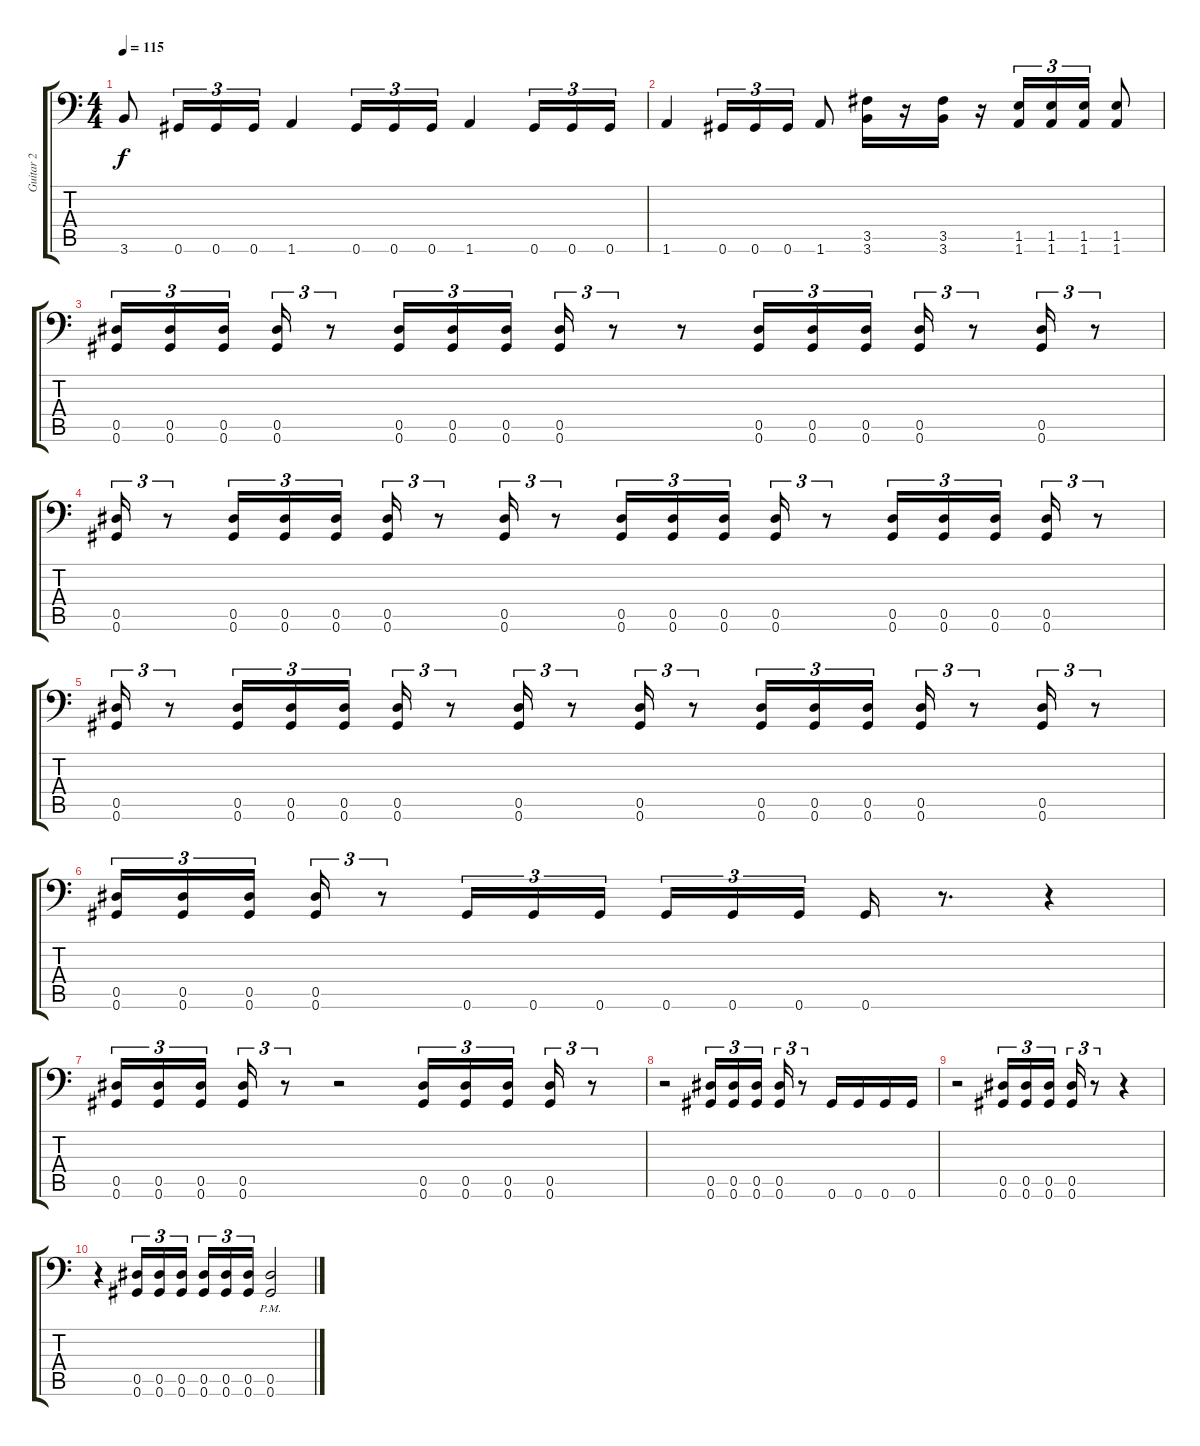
\track ("Guitar 2" "Guitar 2") {instrument distortionguitar}
\staff {score tabs}
\tuning (Bb3 F3 Db3 Ab2 Eb2 Ab1) {hide}
\ts (4 4)
\tempo 115
\clef f4
\ks c
3.6{t}.8{dy f} 0.6.16{tu (3 2)} 0.6.16{tu (3 2)} 0.6.16{tu (3 2)} 1.6.4 0.6.16{tu (3 2)} 0.6.16{tu (3 2)} 0.6.16{tu (3 2)} 1.6.4 0.6.16{tu (3 2)} 0.6.16{tu (3 2)} 0.6.16{tu (3 2)} |
1.6.4 0.6.16{tu (3 2)} 0.6.16{tu (3 2)} 0.6.16{tu (3 2)} 1.6.8 (3.5 3.6).16 r.16 (3.5 3.6).16 r.16 (1.5 1.6).16{tu (3 2)} (1.5 1.6).16{tu (3 2)} (1.5 1.6).16{tu (3 2)} (1.5 1.6).8 |
(0.5 0.6).16{tu (3 2)} (0.5 0.6).16{tu (3 2)} (0.5 0.6).16{tu (3 2)} (0.5 0.6).16{tu (3 2)} r.8{tu (3 2)} (0.5 0.6).16{tu (3 2)} (0.5 0.6).16{tu (3 2)} (0.5 0.6).16{tu (3 2)} (0.5 0.6).16{tu (3 2)} r.8{tu (3 2)} r.8 (0.5 0.6).16{tu (3 2)} (0.5 0.6).16{tu (3 2)} (0.5 0.6).16{tu (3 2)} (0.5 0.6).16{tu (3 2)} r.8{tu (3 2)} (0.5 0.6).16{tu (3 2)} r.8{tu (3 2)} |
(0.5 0.6).16{tu (3 2)} r.8{tu (3 2)} (0.5 0.6).16{tu (3 2)} (0.5 0.6).16{tu (3 2)} (0.5 0.6).16{tu (3 2)} (0.5 0.6).16{tu (3 2)} r.8{tu (3 2)} (0.5 0.6).16{tu (3 2)} r.8{tu (3 2)} (0.5 0.6).16{tu (3 2)} (0.5 0.6).16{tu (3 2)} (0.5 0.6).16{tu (3 2)} (0.5 0.6).16{tu (3 2)} r.8{tu (3 2)} (0.5 0.6).16{tu (3 2)} (0.5 0.6).16{tu (3 2)} (0.5 0.6).16{tu (3 2)} (0.5 0.6).16{tu (3 2)} r.8{tu (3 2)} |
(0.5 0.6).16{tu (3 2)} r.8{tu (3 2)} (0.5 0.6).16{tu (3 2)} (0.5 0.6).16{tu (3 2)} (0.5 0.6).16{tu (3 2)} (0.5 0.6).16{tu (3 2)} r.8{tu (3 2)} (0.5 0.6).16{tu (3 2)} r.8{tu (3 2)} (0.5 0.6).16{tu (3 2)} r.8{tu (3 2)} (0.5 0.6).16{tu (3 2)} (0.5 0.6).16{tu (3 2)} (0.5 0.6).16{tu (3 2)} (0.5 0.6).16{tu (3 2)} r.8{tu (3 2)} (0.5 0.6).16{tu (3 2)} r.8{tu (3 2)} |
(0.5 0.6).16{tu (3 2)} (0.5 0.6).16{tu (3 2)} (0.5 0.6).16{tu (3 2)} (0.5 0.6).16{tu (3 2)} r.8{tu (3 2)} 0.6.16{tu (3 2)} 0.6.16{tu (3 2)} 0.6.16{tu (3 2)} 0.6.16{tu (3 2)} 0.6.16{tu (3 2)} 0.6.16{tu (3 2)} 0.6.16 r.8{d} r.4 |
(0.5 0.6).16{tu (3 2)} (0.5 0.6).16{tu (3 2)} (0.5 0.6).16{tu (3 2)} (0.5 0.6).16{tu (3 2)} r.8{tu (3 2)} r.2 (0.5 0.6).16{tu (3 2)} (0.5 0.6).16{tu (3 2)} (0.5 0.6).16{tu (3 2)} (0.5 0.6).16{tu (3 2)} r.8{tu (3 2)} |
r.2 (0.5 0.6).16{tu (3 2)} (0.5 0.6).16{tu (3 2)} (0.5 0.6).16{tu (3 2)} (0.5 0.6).16{tu (3 2)} r.8{tu (3 2)} 0.6.16 0.6.16 0.6.16 0.6.16 |
r.2 (0.5 0.6).16{tu (3 2)} (0.5 0.6).16{tu (3 2)} (0.5 0.6).16{tu (3 2)} (0.5 0.6).16{tu (3 2)} r.8{tu (3 2)} r.4 |
r.4 (0.5 0.6).16{tu (3 2)} (0.5 0.6).16{tu (3 2)} (0.5 0.6).16{tu (3 2)} (0.5 0.6).16{tu (3 2)} (0.5 0.6).16{tu (3 2)} (0.5 0.6).16{tu (3 2)} (0.5{pm} 0.6{pm}).2
